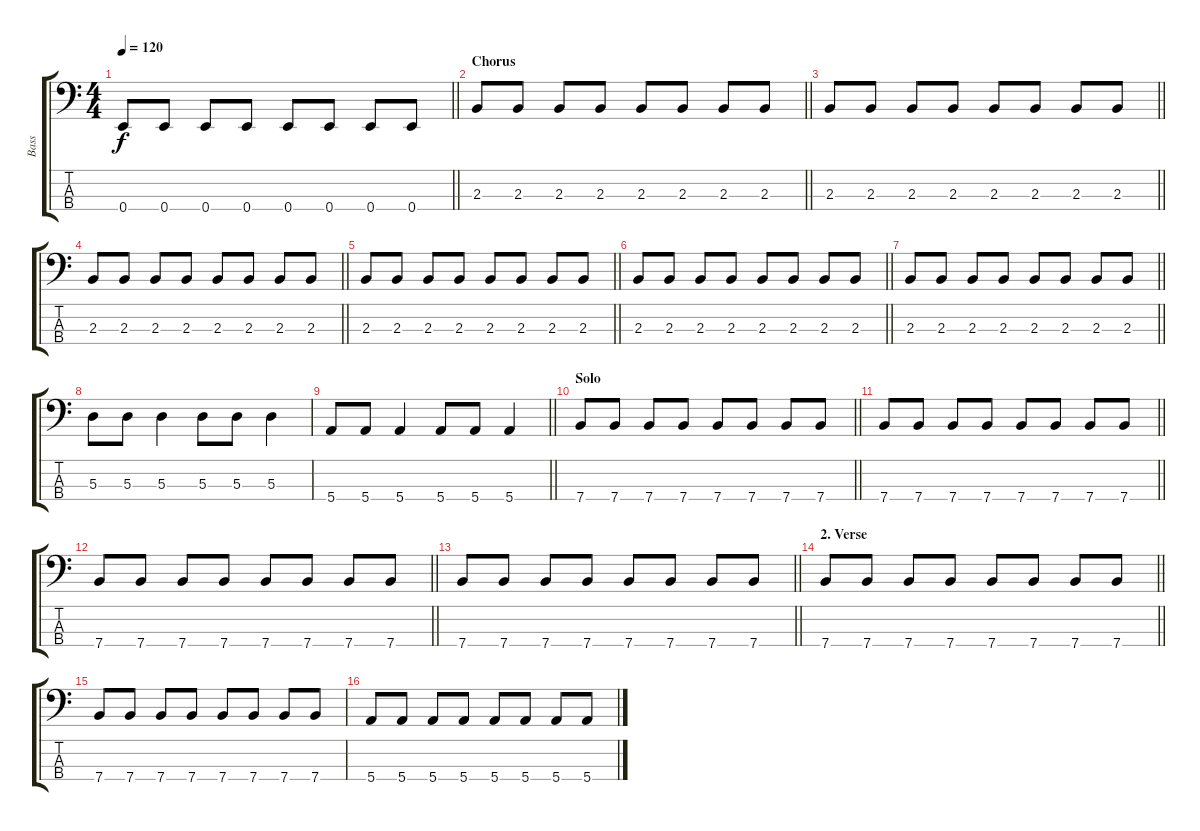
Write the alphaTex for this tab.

\track ("Bass" "Bass") {instrument electricbasspick}
\staff {score tabs}
\tuning (G2 D2 A1 E1) {hide}
\ts (4 4)
\tempo 120
\clef f4
\barLineRight lightlight
\ks c
0.4.8{dy f} 0.4.8 0.4.8 0.4.8 0.4.8 0.4.8 0.4.8 0.4.8 |
\section ("" "Chorus")
\barLineRight lightlight
2.3.8 2.3.8 2.3.8 2.3.8 2.3.8 2.3.8 2.3.8 2.3.8 |
\barLineRight lightlight
2.3.8 2.3.8 2.3.8 2.3.8 2.3.8 2.3.8 2.3.8 2.3.8 |
\barLineRight lightlight
2.3.8 2.3.8 2.3.8 2.3.8 2.3.8 2.3.8 2.3.8 2.3.8 |
\barLineRight lightlight
2.3.8 2.3.8 2.3.8 2.3.8 2.3.8 2.3.8 2.3.8 2.3.8 |
\barLineRight lightlight
2.3.8 2.3.8 2.3.8 2.3.8 2.3.8 2.3.8 2.3.8 2.3.8 |
\barLineRight lightlight
2.3.8 2.3.8 2.3.8 2.3.8 2.3.8 2.3.8 2.3.8 2.3.8 |
5.3.8 5.3.8 5.3.4 5.3.8 5.3.8 5.3.4 |
\barLineRight lightlight
5.4.8 5.4.8 5.4.4 5.4.8 5.4.8 5.4.4 |
\section ("" "Solo")
\barLineRight lightlight
7.4.8 7.4.8 7.4.8 7.4.8 7.4.8 7.4.8 7.4.8 7.4.8 |
\barLineRight lightlight
7.4.8 7.4.8 7.4.8 7.4.8 7.4.8 7.4.8 7.4.8 7.4.8 |
\barLineRight lightlight
7.4.8 7.4.8 7.4.8 7.4.8 7.4.8 7.4.8 7.4.8 7.4.8 |
\barLineRight lightlight
7.4.8 7.4.8 7.4.8 7.4.8 7.4.8 7.4.8 7.4.8 7.4.8 |
\section ("" "2. Verse")
\barLineRight lightlight
7.4.8 7.4.8 7.4.8 7.4.8 7.4.8 7.4.8 7.4.8 7.4.8 |
7.4.8 7.4.8 7.4.8 7.4.8 7.4.8 7.4.8 7.4.8 7.4.8 |
5.4.8 5.4.8 5.4.8 5.4.8 5.4.8 5.4.8 5.4.8 5.4.8
